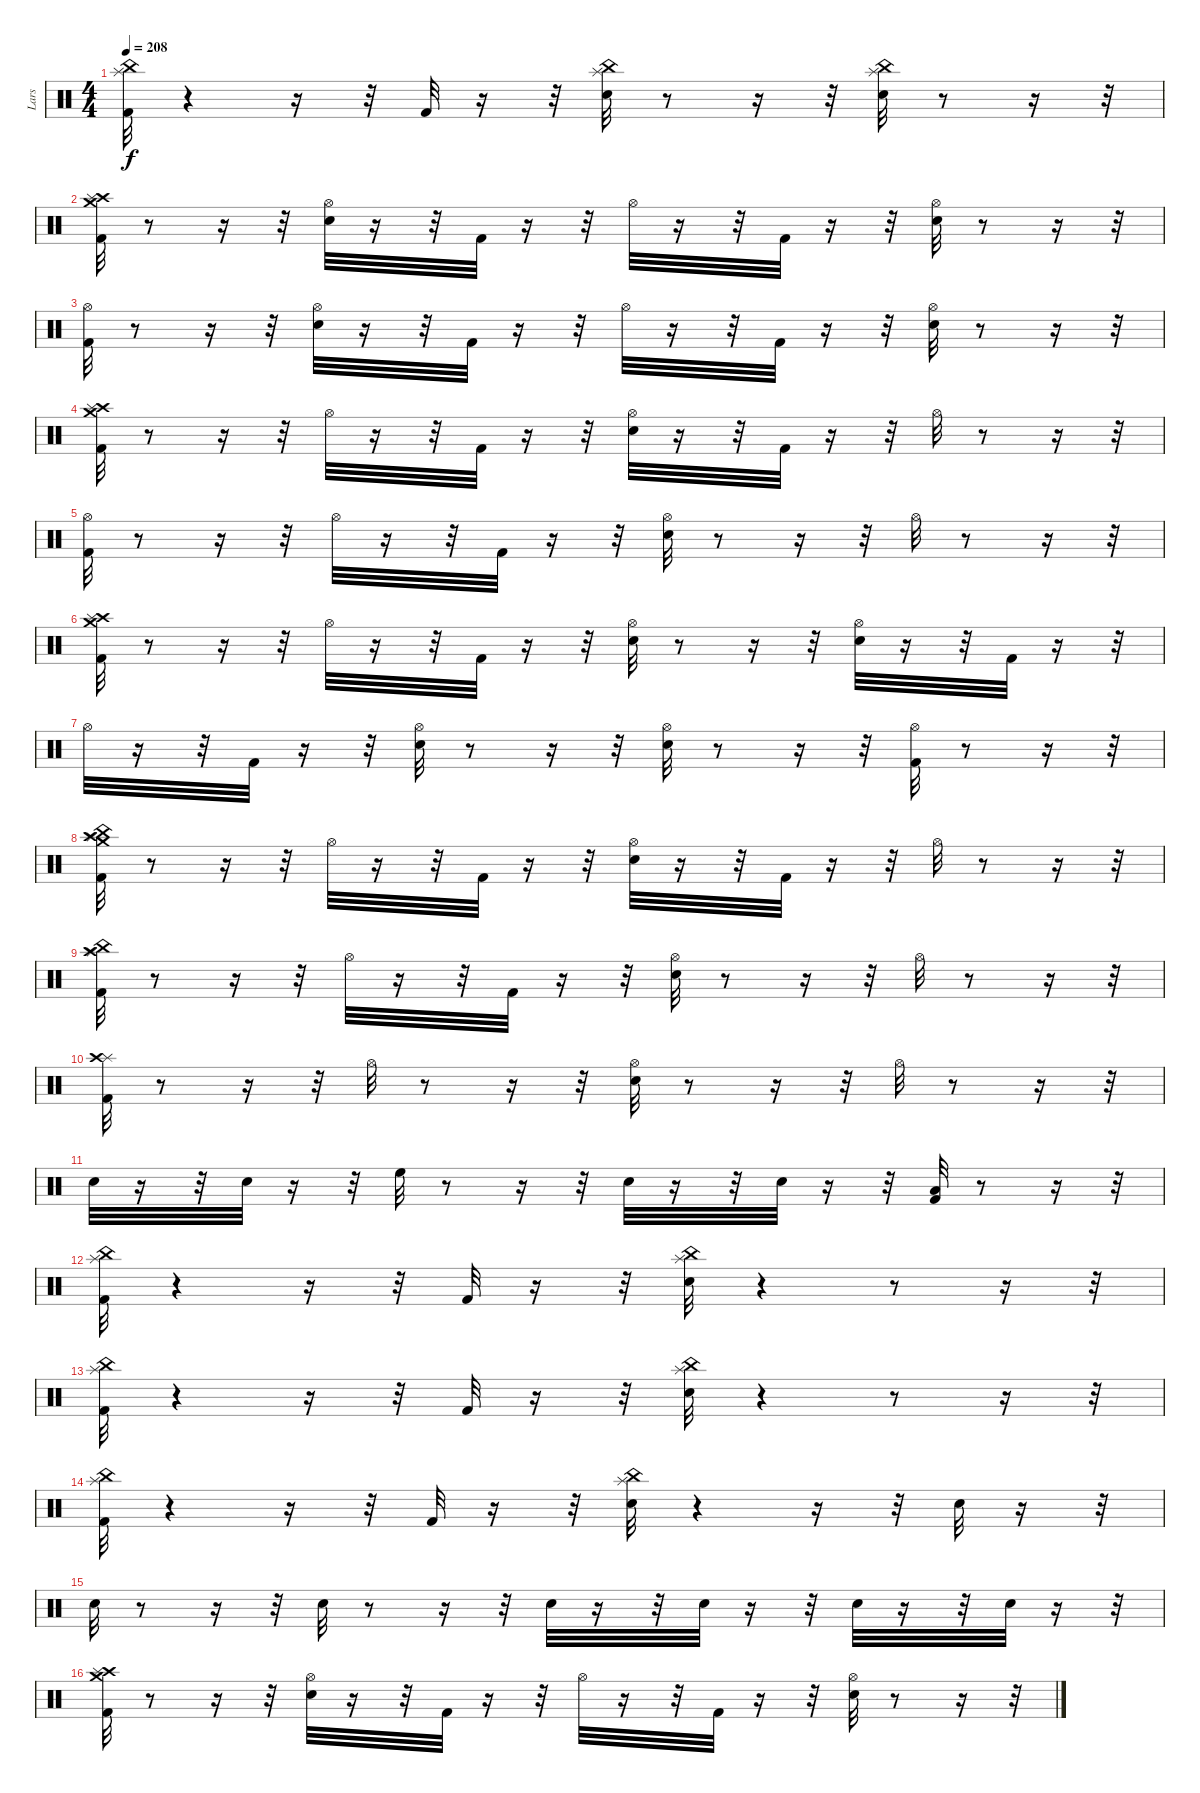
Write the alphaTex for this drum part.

\track ("Lars" "Lars") {instrument percussion}
\staff {score}
\articulation defaults
\ts (4 4)
\tempo 208
\clef neutral
\ks c
("Kick (hit) 2" "China (hit)" "Splash (hit)").32{dy f} r.4 r.16 r.32 "Kick (hit) 2".32 r.16 r.32 ("Snare (hit) 2" "China (hit)" "Splash (hit)").32 r.8 r.16 r.32 ("Splash (hit)" "China (hit)" "Snare (hit) 2").32 r.8 r.16 r.32 |
("Kick (hit) 2" "Crash high (hit)" "Crash medium (hit)" "Splash (hit)").32 r.8 r.16 r.32 ("Snare (hit) 2" "Hi-Hat (open)").32 r.16 r.32 "Kick (hit) 2".32 r.16 r.32 "Hi-Hat (open)".32 r.16 r.32 "Kick (hit) 2".32 r.16 r.32 ("Snare (hit) 2" "Hi-Hat (open)").32 r.8 r.16 r.32 |
("Kick (hit) 2" "Hi-Hat (open)").32 r.8 r.16 r.32 ("Snare (hit) 2" "Hi-Hat (open)").32 r.16 r.32 "Kick (hit) 2".32 r.16 r.32 "Hi-Hat (open)".32 r.16 r.32 "Kick (hit) 2".32 r.16 r.32 ("Snare (hit) 2" "Hi-Hat (open)").32 r.8 r.16 r.32 |
("Crash high (hit)" "Crash medium (hit)" "Splash (hit)" "Kick (hit) 2").32 r.8 r.16 r.32 "Hi-Hat (open)".32 r.16 r.32 "Kick (hit) 2".32 r.16 r.32 ("Hi-Hat (open)" "Snare (hit) 2").32 r.16 r.32 "Kick (hit) 2".32 r.16 r.32 "Hi-Hat (open)".32 r.8 r.16 r.32 |
("Hi-Hat (open)" "Kick (hit) 2").32 r.8 r.16 r.32 "Hi-Hat (open)".32 r.16 r.32 "Kick (hit) 2".32 r.16 r.32 ("Hi-Hat (open)" "Snare (hit) 2").32 r.8 r.16 r.32 "Hi-Hat (open)".32 r.8 r.16 r.32 |
("Crash high (hit)" "Splash (hit)" "Crash medium (hit)" "Kick (hit) 2").32 r.8 r.16 r.32 "Hi-Hat (open)".32 r.16 r.32 "Kick (hit) 2".32 r.16 r.32 ("Hi-Hat (open)" "Snare (hit) 2").32 r.8 r.16 r.32 ("Hi-Hat (open)" "Snare (hit) 2").32 r.16 r.32 "Kick (hit) 2".32 r.16 r.32 |
"Hi-Hat (open)".32 r.16 r.32 "Kick (hit) 2".32 r.16 r.32 ("Hi-Hat (open)" "Snare (hit) 2").32 r.8 r.16 r.32 ("Hi-Hat (open)" "Snare (hit) 2").32 r.8 r.16 r.32 ("Hi-Hat (open)" "Kick (hit) 2").32 r.8 r.16 r.32 |
("China (hit)" "Kick (hit) 2" "Crash high (hit)" "Splash (hit)" "Crash medium (hit)").32 r.8 r.16 r.32 "Hi-Hat (open)".32 r.16 r.32 "Kick (hit) 2".32 r.16 r.32 ("Hi-Hat (open)" "Snare (hit) 2").32 r.16 r.32 "Kick (hit) 2".32 r.16 r.32 "Hi-Hat (open)".32 r.8 r.16 r.32 |
("China (hit)" "Splash (hit)" "Crash high (hit)" "Kick (hit) 2").32 r.8 r.16 r.32 "Hi-Hat (open)".32 r.16 r.32 "Kick (hit) 2".32 r.16 r.32 ("Hi-Hat (open)" "Snare (hit) 2").32 r.8 r.16 r.32 "Hi-Hat (open)".32 r.8 r.16 r.32 |
("Kick (hit) 2" "Splash (hit)" "Crash high (hit)").32 r.8 r.16 r.32 "Hi-Hat (open)".32 r.8 r.16 r.32 ("Hi-Hat (open)" "Snare (hit) 2").32 r.8 r.16 r.32 "Hi-Hat (open)".32 r.8 r.16 r.32 |
"Snare (hit) 2".32 r.16 r.32 "Snare (hit) 2".32 r.16 r.32 "High Floor Tom (hit)".32 r.8 r.16 r.32 "Snare (hit) 2".32 r.16 r.32 "Snare (hit) 2".32 r.16 r.32 ("Low Floor Tom (hit)" "Kick (hit) 2").32 r.8 r.16 r.32 |
("Kick (hit) 2" "China (hit)" "Splash (hit)").32 r.4 r.16 r.32 "Kick (hit) 2".32 r.16 r.32 ("Snare (hit) 2" "China (hit)" "Splash (hit)").32 r.4 r.8 r.16 r.32 |
("Kick (hit) 2" "China (hit)" "Splash (hit)").32 r.4 r.16 r.32 "Kick (hit) 2".32 r.16 r.32 ("Snare (hit) 2" "China (hit)" "Splash (hit)").32 r.4 r.8 r.16 r.32 |
("Kick (hit) 2" "China (hit)" "Splash (hit)").32 r.4 r.16 r.32 "Kick (hit) 2".32 r.16 r.32 ("Snare (hit) 2" "China (hit)" "Splash (hit)").32 r.4 r.16 r.32 "Snare (hit) 2".32 r.16 r.32 |
"Snare (hit) 2".32 r.8 r.16 r.32 "Snare (hit) 2".32 r.8 r.16 r.32 "Snare (hit) 2".32 r.16 r.32 "Snare (hit) 2".32 r.16 r.32 "Snare (hit) 2".32 r.16 r.32 "Snare (hit) 2".32 r.16 r.32 |
("Kick (hit) 2" "Crash high (hit)" "Crash medium (hit)" "Splash (hit)").32 r.8 r.16 r.32 ("Snare (hit) 2" "Hi-Hat (open)").32 r.16 r.32 "Kick (hit) 2".32 r.16 r.32 "Hi-Hat (open)".32 r.16 r.32 "Kick (hit) 2".32 r.16 r.32 ("Snare (hit) 2" "Hi-Hat (open)").32 r.8 r.16 r.32
